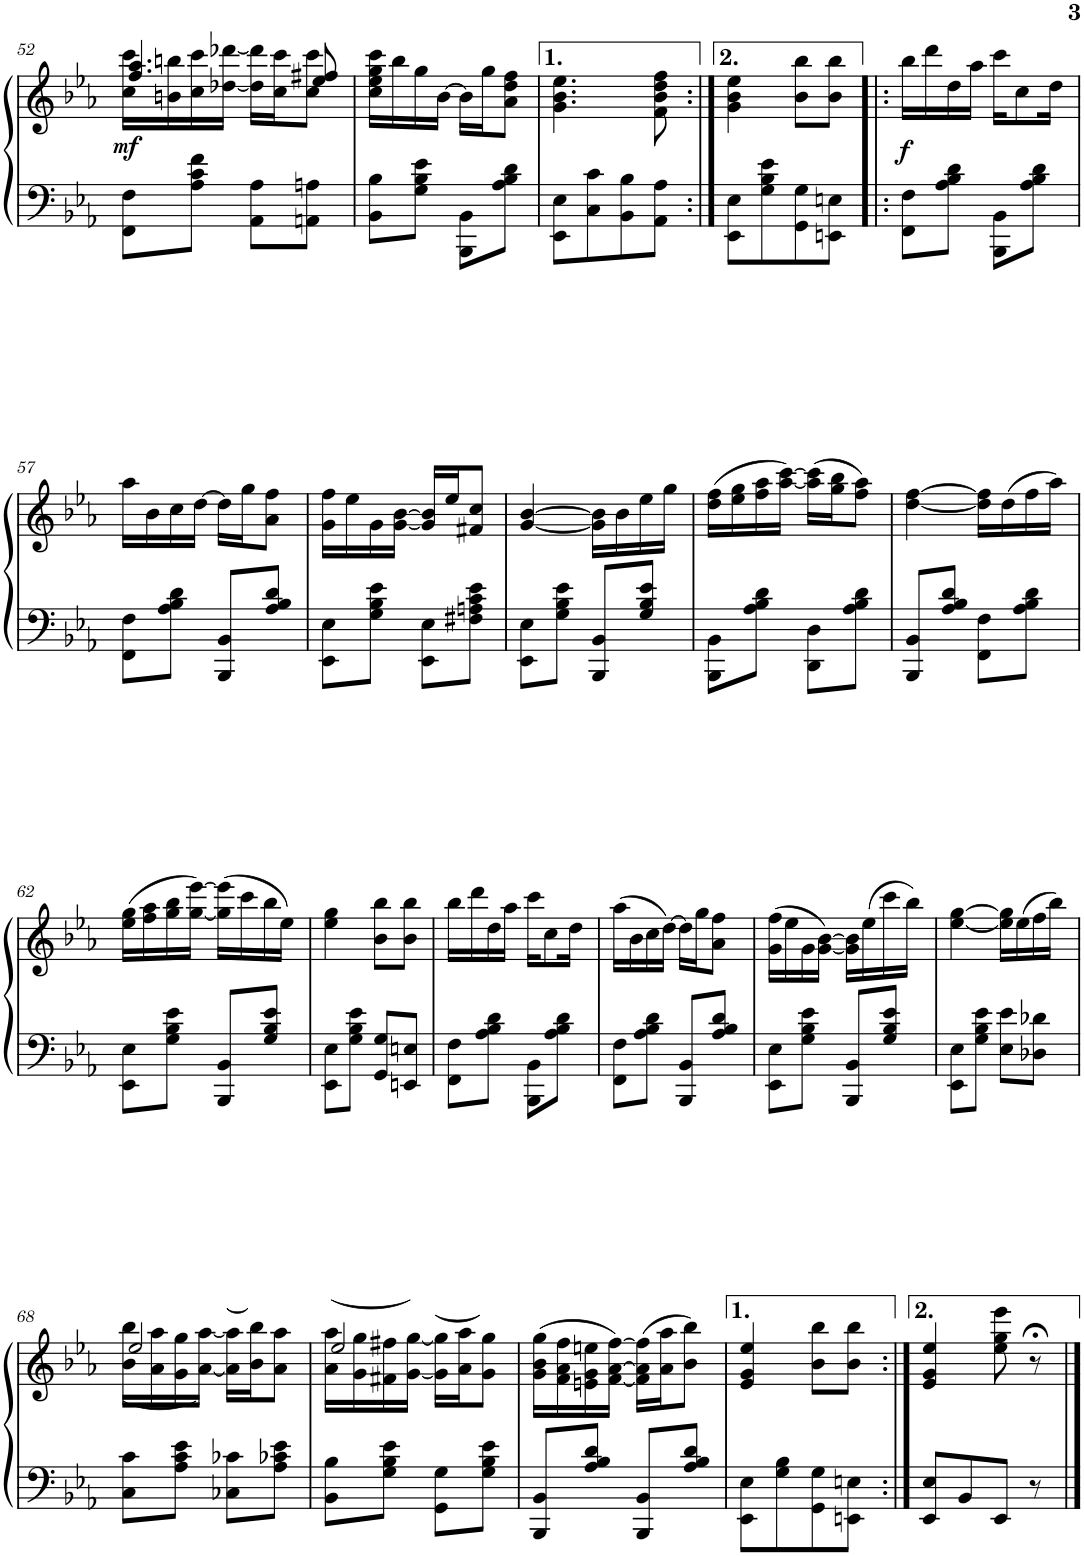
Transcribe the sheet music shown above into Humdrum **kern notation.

**kern	**kern	**dynam
*part1	*part1	*part1
*staff2	*staff1	*staff1/2
*I"Piano	*	*
*I'Pno.	*	*
!!LO:PB:g=z
*clefF4	*clefG2	*
*k[b-e-a-]	*k[b-e-a-]	*
*M2/4	*M2/4	*
=52	=52	=52
*	*^	*
!	!	!	!LO:DY:b
8FF\ 8F\L	4.ff/ 4.aa-/	16cc\ 16ccc\LL	mf
.	.	16bn\ 16bbn\	.
8A-\ 8c\ 8f\J	.	16cc\ 16ccc\	.
.	.	[16dd-X\ [16ddd-X\JJ	.
8AA-\ 8A-\L	.	16dd-\] 16ddd-\]LL	.
.	.	16cc\ 16ccc\J	.
8AAn\ 8An\J	8ee-/ 8ff#X/	8cc\ 8ccc\J	.
*	*v	*v	*
=53	=53	=53
8BB-\ 8B-\L	16cc\ 16ee-\ 16gg\ 16ccc\LL	.
.	16bb-\	.
8G\ 8B-\ 8e-\J	16gg\	.
.	[16b-\JJ	.
8BBB-\ 8BB-\L	16b-\LL]	.
.	16gg\J	.
8A-\ 8B-\ 8d\J	8a-\ 8dd\ 8ff\J	.
=54	=54	=54
8EE-\ 8E-\L	4.g\ 4.b-\ 4.ee-\	.
8C\ 8c\	.	.
8BB-\ 8B-\	.	.
8AA-\ 8A-\J	8f\ 8b-\ 8dd\ 8ff\	.
=55:|!	=55:|!	=55:|!
8EE-\ 8E-\L	4g\ 4b-\ 4ee-\	.
8G\ 8B-\ 8e-\	.	.
8GG\ 8G\	8b-\ 8bb-\L	.
8EEn\ 8En\J	8b-\ 8bb-\J	.
=56!|:	=56!|:	=56!|:
!	!	!LO:DY:b
8FF\ 8F\L	16bb-\LL	f
.	16ddd\	.
8A-\ 8B-\ 8d\J	16dd\	.
.	16aa-\JJ	.
8BBB-\ 8BB-\L	16ccc\KL	.
.	8cc\	.
8A-\ 8B-\ 8d\J	.	.
.	16dd\Jk	.
!!LO:LB:g=z
=57	=57	=57
8FF\ 8F\L	16aa-\LL	.
.	16b-\	.
8A-\ 8B-\ 8d\J	16cc\	.
.	[16dd\JJ	.
8BBB-/ 8BB-/L	16dd\LL]	.
.	16gg\J	.
8A-/ 8B-/ 8d/J	8a-\ 8ff\J	.
=58	=58	=58
8EE-\ 8E-\L	16g\ 16ff\LL	.
.	16ee-\	.
8G\ 8B-\ 8e-\J	16g\	.
.	[16g\ [16b-\JJ	.
8EE-\ 8E-\L	16g/] 16b-/]LL	.
.	16ee-/J	.
8F#X\ 8An\ 8c\ 8e-\J	8f#X/ 8cc/J	.
=59	=59	=59
8EE-\ 8E-\L	[4g/ [4b-/	.
8G\ 8B-\ 8e-\J	.	.
8BBB-/ 8BB-/L	16g\] 16b-\]LL	.
.	16b-\	.
8G/ 8B-/ 8e-/J	16ee-\	.
.	16gg\JJ	.
=60	=60	=60
8BBB-\ 8BB-\L	(16dd\ 16ff\LL	.
.	16ee-\ 16gg\	.
8A-\ 8B-\ 8d\J	16ff\ 16aa-\	.
.	[16aa-\ [16ccc\JJ)	.
8DD\ 8D\L	(16aa-\] 16ccc\]LL	.
.	16gg\ 16bb-\J	.
8A-\ 8B-\ 8d\J	8ff\ 8aa-\J)	.
=61	=61	=61
8BBB-/ 8BB-/L	[4dd\ [4ff\	.
8A-/ 8B-/ 8d/J	.	.
8FF\ 8F\L	16dd\] 16ff\]LL	.
.	(16dd\	.
8A-\ 8B-\ 8d\J	16ff\	.
.	16aa-\JJ)	.
!!LO:LB:g=z
=62	=62	=62
8EE-\ 8E-\L	(16ee-\ 16gg\LL	.
.	16ff\ 16aa-\	.
8G\ 8B-\ 8e-\J	16gg\ 16bb-\	.
.	[16gg\ [16eee-\JJ)	.
8BBB-/ 8BB-/L	(16gg\] 16eee-\]LL	.
.	16ccc\	.
8G/ 8B-/ 8e-/J	16bb-\	.
.	16ee-\JJ)	.
=63	=63	=63
8EE-\ 8E-\L	4ee-\ 4gg\	.
8G\ 8B-\ 8e-\J	.	.
8GG/ 8G/L	8b-\ 8bb-\L	.
8EEn/ 8En/J	8b-\ 8bb-\J	.
=64	=64	=64
8FF\ 8F\L	16bb-\LL	.
.	16ddd\	.
8A-\ 8B-\ 8d\J	16dd\	.
.	16aa-\JJ	.
8BBB-\ 8BB-\L	16ccc\KL	.
.	8cc\	.
8A-\ 8B-\ 8d\J	.	.
.	16dd\Jk	.
=65	=65	=65
8FF\ 8F\L	(16aa-\LL	.
.	16b-\	.
8A-\ 8B-\ 8d\J	16cc\	.
.	[16dd\JJ)	.
8BBB-/ 8BB-/L	16dd\LL]	.
.	16gg\J	.
8A-/ 8B-/ 8d/J	8a-\ 8ff\J	.
=66	=66	=66
8EE-\ 8E-\L	(16g\ 16ff\LL	.
.	16ee-\	.
8G\ 8B-\ 8e-\J	16g\	.
.	[16g\ [16b-\JJ)	.
8BBB-/ 8BB-/L	16g\] 16b-\]LL	.
.	(16ee-\	.
8G/ 8B-/ 8e-/J	16ccc\	.
.	16bb-\JJ)	.
=67	=67	=67
8EE-\ 8E-\L	[4ee-\ [4gg\	.
8G\ 8B-\ 8e-\J	.	.
8E-\ 8e-\L	16ee-\] 16gg\]LL	.
.	(16ee-\	.
8D-X\ 8d-X\J	16ff\	.
.	16bb-\JJ)	.
!!LO:LB:g=z
=68	=68	=68
*	*^	*
8C\ 8c\L	2ee-/	(16b-\ 16bb-\LL	.
.	.	16a-\ 16aa-\	.
8A-\ 8c\ 8e-\J	.	16g\ 16gg\	.
.	.	[16a-\ [16aa-\JJ)	.
8C-X\ 8c-X\L	.	(16a-\] 16aa-\]LL	.
.	.	16b-\ 16bb-\J)	.
8A-\ 8c-X\ 8e-\J	.	8a-\ 8aa-\J	.
=69	=69	=69	=69
8BB-\ 8B-\L	2ee-/	(16a-\ 16aa-\LL	.
.	.	16g\ 16gg\	.
8G\ 8B-\ 8e-\J	.	16f#X\ 16ff#X\	.
.	.	[16g\ [16gg\JJ)	.
8GG\ 8G\L	.	(16g\] 16gg\]LL	.
.	.	16a-\ 16aa-\J	.
8G\ 8B-\ 8e-\J	.	8g\ 8gg\J)	.
*	*v	*v	*
=70	=70	=70
8BBB-/ 8BB-/L	(16g\ 16b-\ 16gg\LL	.
.	16f\ 16a-\ 16ff\	.
8A-/ 8B-/ 8d/J	16en\ 16g\ 16een\	.
.	[16f\ [16a-\ [16ff\JJ)	.
8BBB-/ 8BB-/L	(16f\] 16a-\] 16ff\]LL	.
.	16a-\ 16aa-\J	.
8A-/ 8B-/ 8d/J	8b-\ 8bb-\J)	.
=71	=71	=71
8EE-\ 8E-\L	4e-/ 4g/ 4ee-/	.
8G\ 8B-\	.	.
8GG\ 8G\	8b-\ 8bb-\L	.
8EEn\ 8En\J	8b-\ 8bb-\J	.
=72:|!	=72:|!	=72:|!
8EE-/ 8E-/L	4e-/ 4g/ 4ee-/	.
8BB-/	.	.
8EE-/J	8ee-\ 8gg\ 8eee-\	.
8r	8r;<	.
==	==	==
*-	*-	*-
